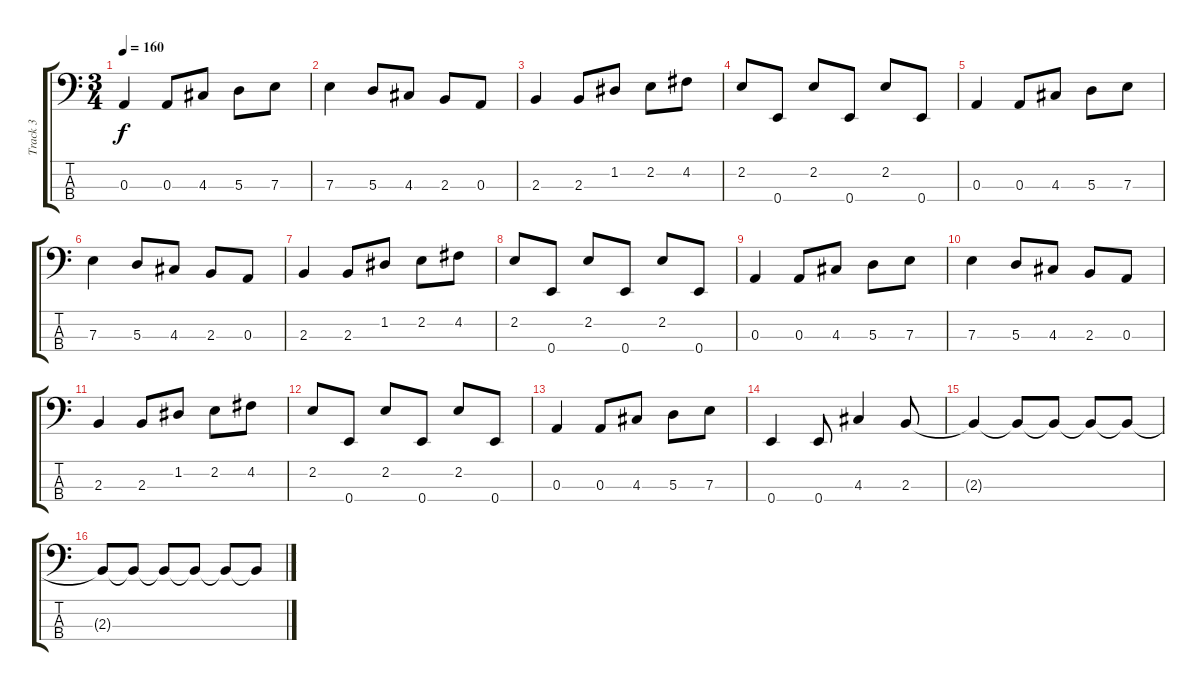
\track ("Track 3" "Track 3") {instrument electricbassfinger}
\staff {score tabs}
\tuning (G2 D2 A1 E1) {hide}
\ts (3 4)
\tempo 160
\clef f4
\ks c
0.3.4{dy f} 0.3.8 4.3.8 5.3.8 7.3.8 |
7.3.4 5.3.8 4.3.8 2.3.8 0.3.8 |
2.3.4 2.3.8 1.2.8 2.2.8 4.2.8 |
2.2.8 0.4.8 2.2.8 0.4.8 2.2.8 0.4.8 |
0.3.4 0.3.8 4.3.8 5.3.8 7.3.8 |
7.3.4 5.3.8 4.3.8 2.3.8 0.3.8 |
2.3.4 2.3.8 1.2.8 2.2.8 4.2.8 |
2.2.8 0.4.8 2.2.8 0.4.8 2.2.8 0.4.8 |
0.3.4 0.3.8 4.3.8 5.3.8 7.3.8 |
7.3.4 5.3.8 4.3.8 2.3.8 0.3.8 |
2.3.4 2.3.8 1.2.8 2.2.8 4.2.8 |
2.2.8 0.4.8 2.2.8 0.4.8 2.2.8 0.4.8 |
0.3.4 0.3.8 4.3.8 5.3.8 7.3.8 |
0.4.4 0.4.8 4.3.4 2.3.8 |
2.3{t}.4 2.3{t}.8 2.3{t}.8 2.3{t}.8 2.3{t}.8 |
2.3{t}.8 2.3{t}.8 2.3{t}.8 2.3{t}.8 2.3{t}.8 2.3{t}.8
